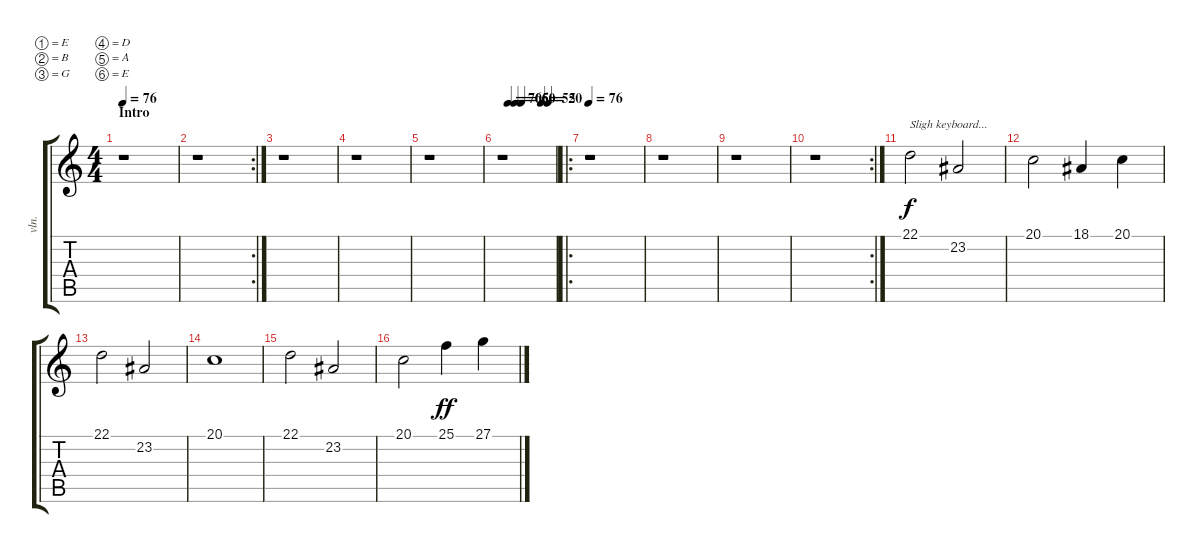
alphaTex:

\defaultSystemsLayout 4
\bracketExtendMode groupsimilarinstruments
\otherSystemsTrackNameOrientation horizontal
\track ("Keyboards, guitar fills, etc..." "vln.") {instrument stringensemble1}
\staff {score tabs}
\tuning (E3 B2 G2 D2 A1 E1)
\ts (4 4)
\section ("" "Intro")
\tempo 76
\clef g2
\ks c
r.1{dy f instrument stringensemble1} |
\rc 2
r.1 |
r.1 |
r.1 |
r.1 |
\tempo (70 0.125)
\tempo (65 0.25)
\tempo (60 0.375)
\tempo (55 0.75)
\tempo (20 0.875)
r.1 |
\ro
\tempo 76
r.1 |
r.1 |
r.1 |
\rc 2
r.1 |
22.1.2{txt "Sligh keyboard..."} 23.2{acc #}.2 |
20.1.2 18.1{acc #}.4 20.1.4 |
22.1.2 23.2{acc #}.2 |
20.1.1 |
22.1.2 23.2{acc #}.2 |
20.1.2 25.1.4{dy ff} 27.1.4
